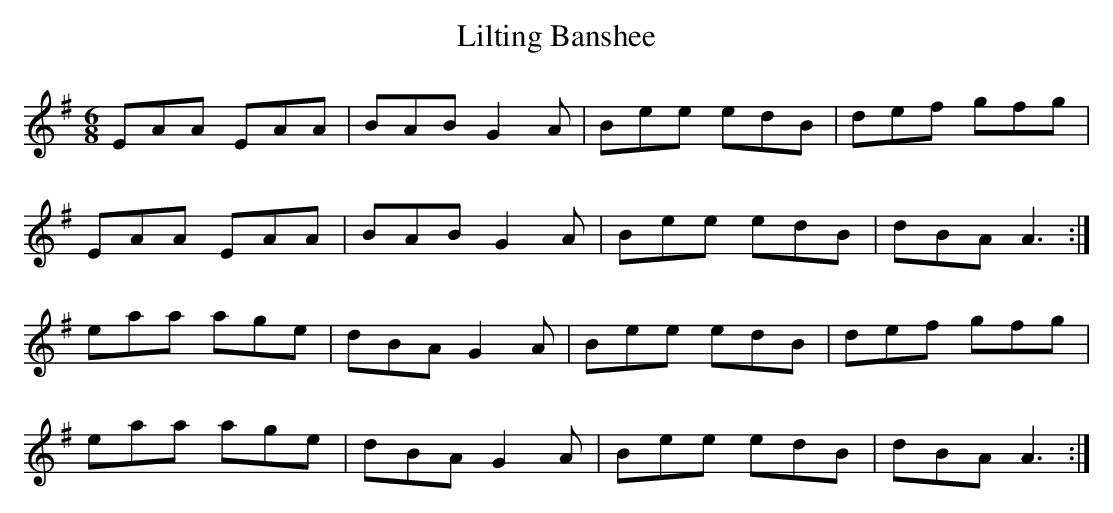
X:1
T:Lilting Banshee
M:6/8
L:1/8
K:A Dorian
EAA EAA|BAB G2A|Bee edB|def gfg|!
EAA EAA|BAB G2A|Bee edB|dBA A3:|!
eaa age|dBA G2A|Bee edB|def gfg|!
eaa age|dBA G2A|Bee edB|dBA A3:|!
